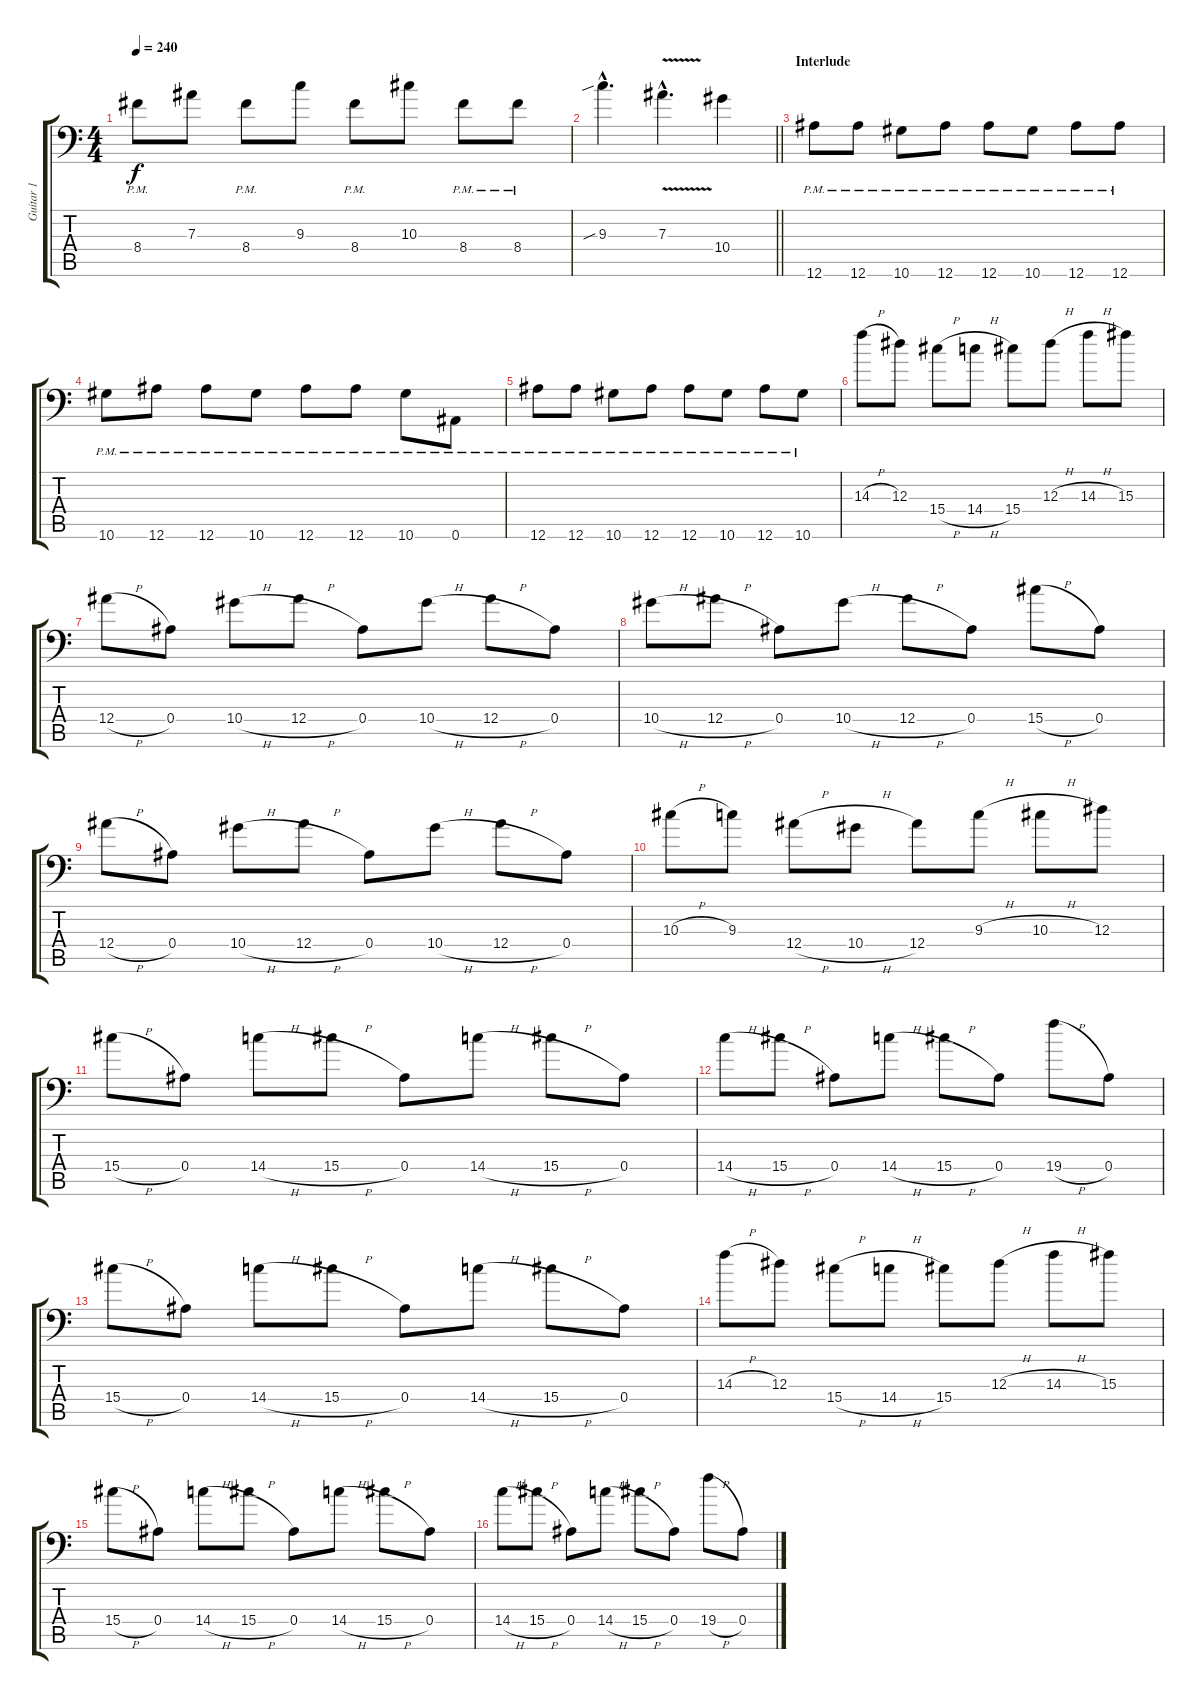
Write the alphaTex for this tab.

\track ("Guitar 1" "Guitar 1") {instrument distortionguitar}
\staff {score tabs}
\tuning (C4 G3 Eb3 Bb2 F2 Bb1) {hide}
\ts (4 4)
\tempo 240
\clef f4
\ks c
8.4{pm}.8{dy f} 7.3.8 8.4{pm}.8 9.3.8 8.4{pm}.8 10.3.8 8.4{pm}.8 8.4{pm}.8 |
\barLineRight lightlight
9.3{sib hac}.4{d} 7.3{v hac}.4{d} 10.4.4 |
\section ("" "Interlude")
12.6{pm}.8 12.6{pm}.8 10.6{pm}.8 12.6{pm}.8 12.6{pm}.8 10.6{pm}.8 12.6{pm}.8 12.6{pm}.8 |
10.6{pm}.8 12.6{pm}.8 12.6{pm}.8 10.6{pm}.8 12.6{pm}.8 12.6{pm}.8 10.6{pm}.8 0.6{pm}.8 |
12.6{pm}.8 12.6{pm}.8 10.6{pm}.8 12.6{pm}.8 12.6{pm}.8 10.6{pm}.8 12.6{pm}.8 10.6{pm}.8 |
14.3{h}.8 12.3.8 15.4{h}.8 14.4{h}.8 15.4.8 12.3{h}.8 14.3{h}.8 15.3.8 |
12.4{h}.8 0.4.8 10.4{h}.8 12.4{h}.8 0.4.8 10.4{h}.8 12.4{h}.8 0.4.8 |
10.4{h}.8 12.4{h}.8 0.4.8 10.4{h}.8 12.4{h}.8 0.4.8 15.4{h}.8 0.4.8 |
12.4{h}.8 0.4.8 10.4{h}.8 12.4{h}.8 0.4.8 10.4{h}.8 12.4{h}.8 0.4.8 |
10.3{h}.8 9.3.8 12.4{h}.8 10.4{h}.8 12.4.8 9.3{h}.8 10.3{h}.8 12.3.8 |
15.4{h}.8 0.4.8 14.4{h}.8 15.4{h}.8 0.4.8 14.4{h}.8 15.4{h}.8 0.4.8 |
14.4{h}.8 15.4{h}.8 0.4.8 14.4{h}.8 15.4{h}.8 0.4.8 19.4{h}.8 0.4.8 |
15.4{h}.8 0.4.8 14.4{h}.8 15.4{h}.8 0.4.8 14.4{h}.8 15.4{h}.8 0.4.8 |
14.3{h}.8 12.3.8 15.4{h}.8 14.4{h}.8 15.4.8 12.3{h}.8 14.3{h}.8 15.3.8 |
15.4{h}.8 0.4.8 14.4{h}.8 15.4{h}.8 0.4.8 14.4{h}.8 15.4{h}.8 0.4.8 |
14.4{h}.8 15.4{h}.8 0.4.8 14.4{h}.8 15.4{h}.8 0.4.8 19.4{h}.8 0.4.8
